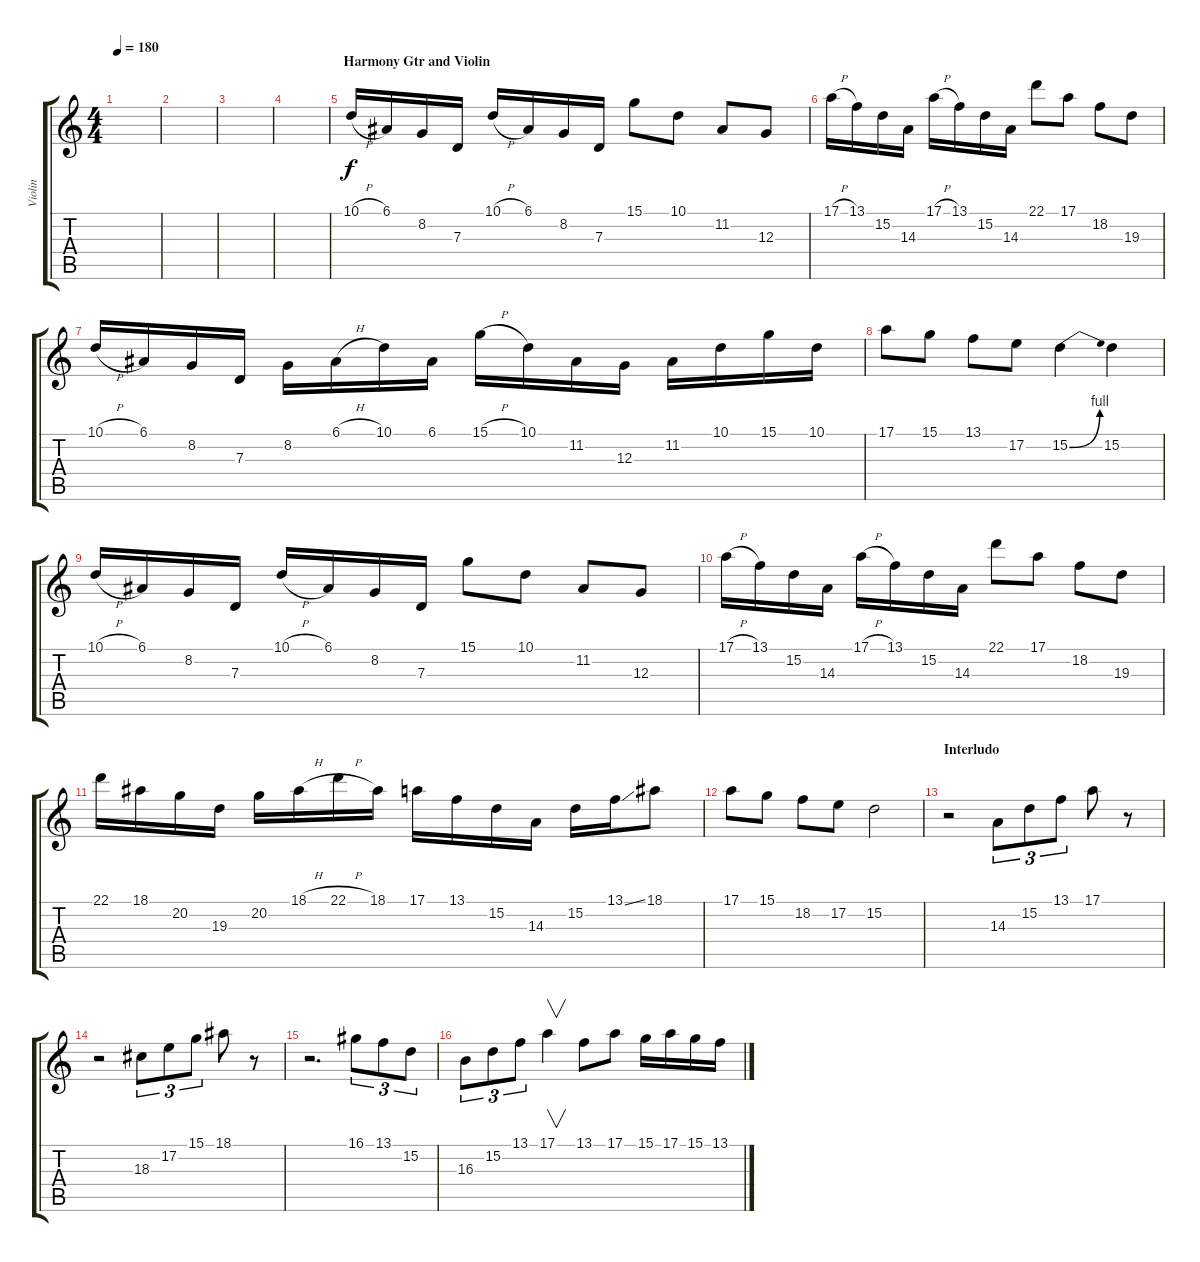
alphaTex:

\track ("Violin" "Violin") {instrument violin}
\staff {score tabs}
\tuning (E4 B3 G3 D3 A2 E2) {hide}
\ts (4 4)
\tempo 180
\clef g2
\ks c
|
|
|
|
\section ("" "Harmony Gtr and Violin")
10.1{h}.16{dy f} 6.1.16 8.2.16 7.3.16 10.1{h}.16 6.1.16 8.2.16 7.3.16 15.1.8 10.1.8 11.2.8 12.3.8 |
17.1{h}.16 13.1.16 15.2.16 14.3.16 17.1{h}.16 13.1.16 15.2.16 14.3.16 22.1.8 17.1.8 18.2.8 19.3.8 |
10.1{h}.16 6.1.16 8.2.16 7.3.16 8.2.16 6.1{h}.16 10.1.16 6.1.16 15.1{h}.16 10.1.16 11.2.16 12.3.16 11.2.16 10.1.16 15.1.16 10.1.16 |
17.1.8 15.1.8 13.1.8 17.2.8 15.2{be (bend 0 0 60 4)}.4 15.2.4 |
10.1{h}.16 6.1.16 8.2.16 7.3.16 10.1{h}.16 6.1.16 8.2.16 7.3.16 15.1.8 10.1.8 11.2.8 12.3.8 |
17.1{h}.16 13.1.16 15.2.16 14.3.16 17.1{h}.16 13.1.16 15.2.16 14.3.16 22.1.8 17.1.8 18.2.8 19.3.8 |
22.1.16 18.1.16 20.2.16 19.3.16 20.2.16 18.1{h}.16 22.1{h}.16 18.1.16 17.1.16 13.1.16 15.2.16 14.3.16 15.2.16 13.1{ss}.16 18.1.8 |
17.1.8 15.1.8 18.2.8 17.2.8 15.2.2 |
\section ("" "Interludo")
r.2 14.3.8{tu (3 2)} 15.2.8{tu (3 2)} 13.1.8{tu (3 2)} 17.1.8 r.8 |
r.2 18.3.8{tu (3 2)} 17.2.8{tu (3 2)} 15.1.8{tu (3 2)} 18.1.8 r.8 |
r.2{d} 16.1.8{tu (3 2)} 13.1.8{tu (3 2)} 15.2.8{tu (3 2)} |
16.3.8{tu (3 2)} 15.2.8{tu (3 2)} 13.1.8{tu (3 2)} 17.1.4{v} 13.1.8 17.1.8 15.1.16 17.1.16 15.1.16 13.1.16
